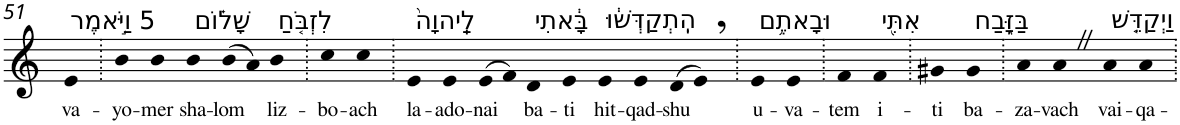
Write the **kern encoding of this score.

**kern	**text
*part1	*part1
*staff1	*staff1
*I"Piano	*
*I'Pno	*
!!LO:PB:g=z
*clefG2	*
*k[]	*
=51	=51
!LO:TX:a:t=5 וַיֹּ֣אמֶר	!
!	!LO:LY:b
4e	va-
=52.	=52.
!	!LO:LY:b
4b	-yo-
!	!LO:LY:b
4b	-mer
!LO:TX:a:t=שָׁל֗וֹם	!
!	!LO:LY:b
4b	sha-
!	!LO:LY:b
(>8b	-lom
8a)	.
!LO:TX:a:t=לִזְבֹּ֤חַ	!
!	!LO:LY:b
4b	liz-
=53.	=53.
!	!LO:LY:b
4cc	-bo-
!	!LO:LY:b
4cc	-ach
=54.	=54.
!LO:TX:a:t=לַֽיהוָה֙	!
!	!LO:LY:b
4e	la-
!	!LO:LY:b
4e	-ado-
!	!LO:LY:b
(>8e	-nai
8f)	.
!LO:TX:a:t=בָּ֔אתִי	!
!	!LO:LY:b
4d	ba-
!	!LO:LY:b
4e	-ti
!LO:TX:a:t=הִֽתְקַדְּשׁ֔וּ	!
!	!LO:LY:b
4e	hit-
!	!LO:LY:b
4e	-qad-
!	!LO:LY:b
(>8d	-shu
8e,)	.
=55.	=55.
!LO:TX:a:t=וּבָאתֶ֥ם	!
!	!LO:LY:b
4e	u-
!	!LO:LY:b
4e	-va-
=56.	=56.
!	!LO:LY:b
4f	-tem
!LO:TX:a:t=אִתִּ֖י	!
!	!LO:LY:b
4f	i-
=57.	=57.
!	!LO:LY:b
4g#X	-ti
!LO:TX:a:t=בַּזָּ֑בַח	!
!	!LO:LY:b
4g#	ba-
=58.	=58.
!	!LO:LY:b
4a	-za-
!	!LO:LY:b
4aZ	-vach
!LO:TX:a:t=וַיְקַדֵּ֤שׁ	!
!	!LO:LY:b
4a	vai-
!	!LO:LY:b
4a	-qa-
=.	=.
*-	*-
